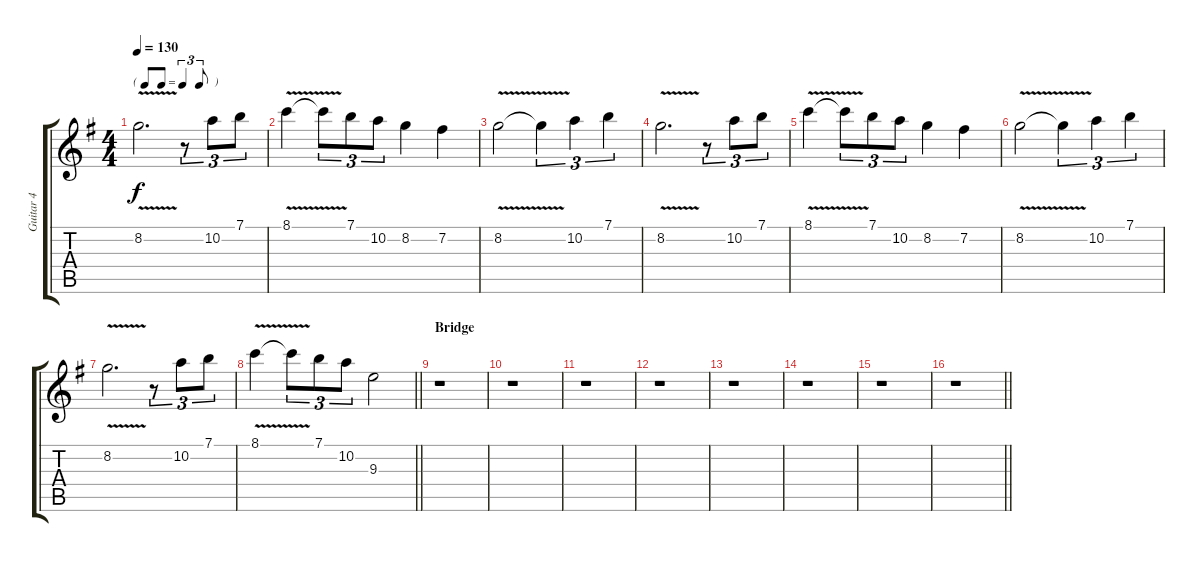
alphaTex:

\track ("Guitar 4" "Guitar 4") {instrument overdrivenguitar}
\staff {score tabs}
\tuning (E4 B3 G3 D3 A2 E2) {hide}
\ts (4 4)
\tf triplet8th
\tempo 130
\clef g2
\ks eminor
8.2{v}.2{d dy f} r.8{tu (3 2)} 10.2.8{tu (3 2)} 7.1.8{tu (3 2)} |
8.1{v}.4 8.1{t}.8{tu (3 2)} 7.1.8{tu (3 2)} 10.2.8{tu (3 2)} 8.2.4 7.2.4 |
8.2{v}.2 8.2{t}.4{tu (3 2)} 10.2.4{tu (3 2)} 7.1.4{tu (3 2)} |
8.2{v}.2{d} r.8{tu (3 2)} 10.2.8{tu (3 2)} 7.1.8{tu (3 2)} |
8.1{v}.4 8.1{t}.8{tu (3 2)} 7.1.8{tu (3 2)} 10.2.8{tu (3 2)} 8.2.4 7.2.4 |
8.2{v}.2 8.2{t}.4{tu (3 2)} 10.2.4{tu (3 2)} 7.1.4{tu (3 2)} |
8.2{v}.2{d} r.8{tu (3 2)} 10.2.8{tu (3 2)} 7.1.8{tu (3 2)} |
\barLineRight lightlight
8.1{v}.4 8.1{t}.8{tu (3 2)} 7.1.8{tu (3 2)} 10.2.8{tu (3 2)} 9.3.2 |
\section ("" "Bridge")
r.1 |
r.1 |
r.1 |
r.1 |
r.1 |
r.1 |
r.1 |
\barLineRight lightlight
r.1
